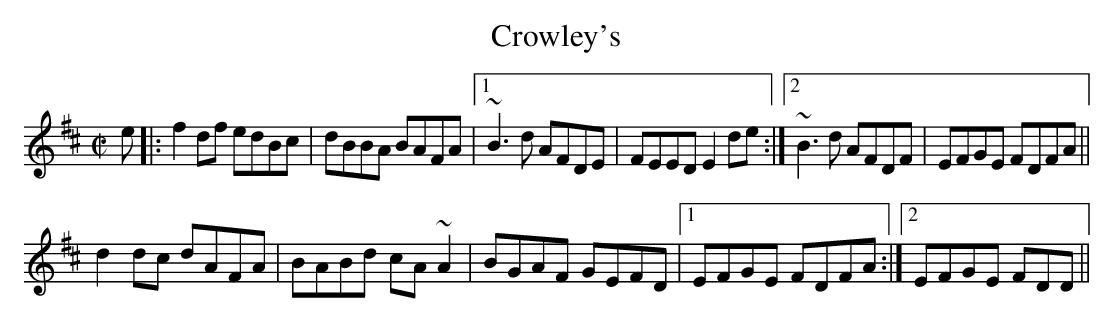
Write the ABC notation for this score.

X:1
T:Crowley's
M:C|
K:D
e|:f2df edBc|dBBA BAFA|1 ~B3d AFDE|FEED E2de:|2 ~B3d AFDF|EFGE FDFA||
d2dc dAFA|BABd cA~A2|BGAF GEFD|1 EFGE FDFA:|2 EFGE FDD||
